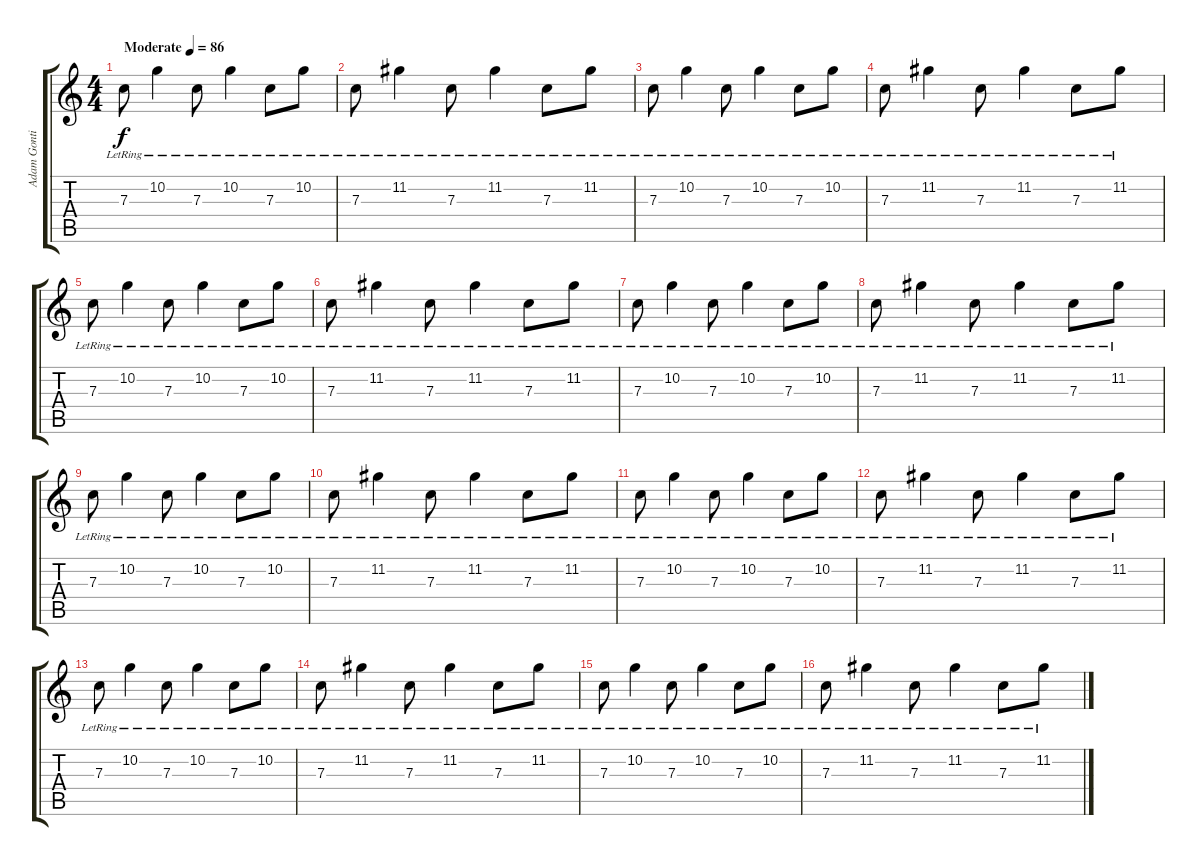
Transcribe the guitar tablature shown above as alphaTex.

\track ("Adam Gontier" "Adam Gonti") {instrument electricguitarclean}
\staff {score tabs}
\tuning (D4 A3 F3 C3 G2 C2) {hide}
\ts (4 4)
\tempo (86 "Moderate")
\clef g2
\ks c
7.3{lr}.8{dy f instrument electricguitarclean} 10.2{lr}.4 7.3{lr}.8 10.2{lr}.4 7.3{lr}.8 10.2{lr}.8 |
7.3{lr}.8 11.2{lr}.4 7.3{lr}.8 11.2{lr}.4 7.3{lr}.8 11.2{lr}.8 |
7.3{lr}.8 10.2{lr}.4 7.3{lr}.8 10.2{lr}.4 7.3{lr}.8 10.2{lr}.8 |
7.3{lr}.8 11.2{lr}.4 7.3{lr}.8 11.2{lr}.4 7.3{lr}.8 11.2{lr}.8 |
7.3{lr}.8 10.2{lr}.4 7.3{lr}.8 10.2{lr}.4 7.3{lr}.8 10.2{lr}.8 |
7.3{lr}.8 11.2{lr}.4 7.3{lr}.8 11.2{lr}.4 7.3{lr}.8 11.2{lr}.8 |
7.3{lr}.8 10.2{lr}.4 7.3{lr}.8 10.2{lr}.4 7.3{lr}.8 10.2{lr}.8 |
7.3{lr}.8 11.2{lr}.4 7.3{lr}.8 11.2{lr}.4 7.3{lr}.8 11.2{lr}.8 |
7.3{lr}.8 10.2{lr}.4 7.3{lr}.8 10.2{lr}.4 7.3{lr}.8 10.2{lr}.8 |
7.3{lr}.8 11.2{lr}.4 7.3{lr}.8 11.2{lr}.4 7.3{lr}.8 11.2{lr}.8 |
7.3{lr}.8 10.2{lr}.4 7.3{lr}.8 10.2{lr}.4 7.3{lr}.8 10.2{lr}.8 |
7.3{lr}.8 11.2{lr}.4 7.3{lr}.8 11.2{lr}.4 7.3{lr}.8 11.2{lr}.8 |
7.3{lr}.8 10.2{lr}.4 7.3{lr}.8 10.2{lr}.4 7.3{lr}.8 10.2{lr}.8 |
7.3{lr}.8 11.2{lr}.4 7.3{lr}.8 11.2{lr}.4 7.3{lr}.8 11.2{lr}.8 |
7.3{lr}.8 10.2{lr}.4 7.3{lr}.8 10.2{lr}.4 7.3{lr}.8 10.2{lr}.8 |
7.3{lr}.8 11.2{lr}.4 7.3{lr}.8 11.2{lr}.4 7.3{lr}.8 11.2{lr}.8
